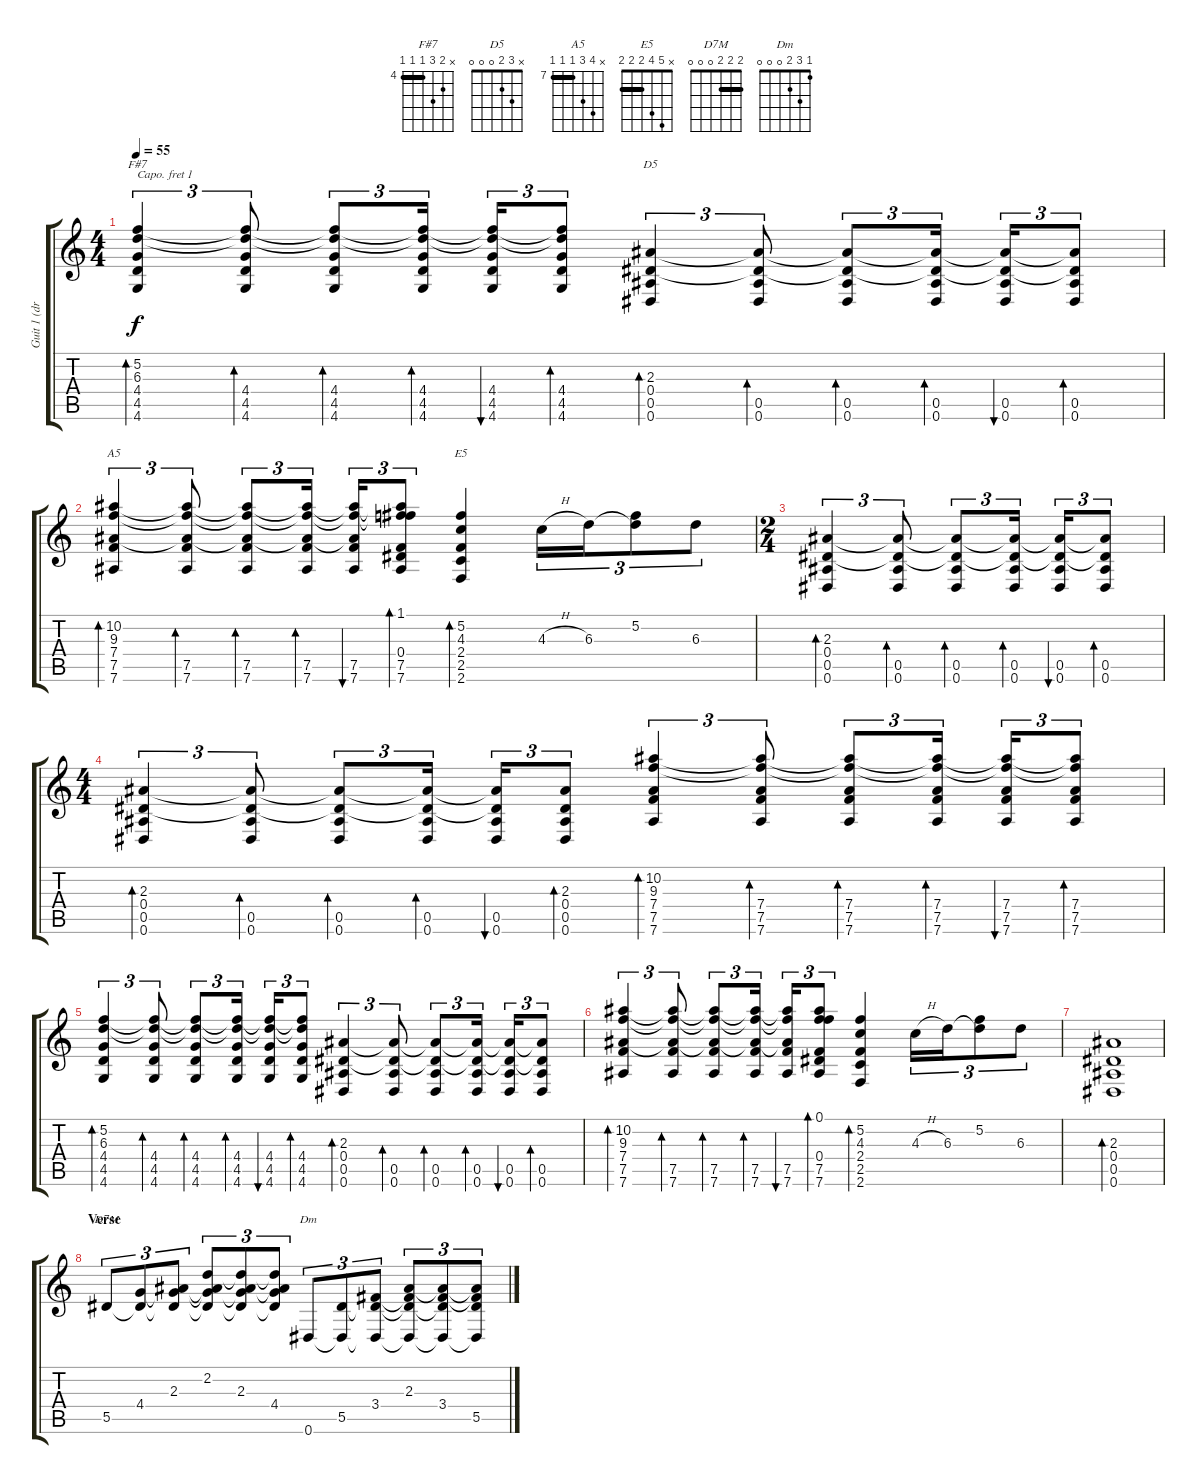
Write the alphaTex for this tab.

\track ("Guit 1 (dropped D)" "Guit 1 (dr") {instrument electricguitarjazz}
\staff {score tabs}
\capo 1
\tuning (E4 B3 G3 D3 A2 D2) {hide}
\chord ("F#7" x 5 6 4 4 4) {firstfret 4 barre 4}
\chord ("D5" x 3 2 0 0 0)
\chord ("A5" x 10 9 7 7 7) {firstfret 7 barre 7}
\chord ("E5" x 5 4 2 2 2) {barre 2}
\chord ("D7M" 2 2 2 0 0 0) {barre 2}
\chord ("Dm" 1 3 2 0 0 0)
\ts (4 4)
\tempo 55
\clef g2
\ks c
(5.2 6.3 4.4 4.5 4.6).4{tu (3 2) bd 30 ch "F#7" dy f} (5.2{t} 6.3{t} 4.4 4.5 4.6).8{tu (3 2) bd 30} (5.2{t} 6.3{t} 4.4 4.5 4.6).8{tu (3 2) bd 30} (5.2{t} 6.3{t} 4.4 4.5 4.6).16{tu (3 2) bd 30} (5.2{t} 6.3{t} 4.4 4.5 4.6).16{tu (3 2) bu 30} (5.2{t} 6.3{t} 4.4 4.5 4.6).8{tu (3 2) bd 30} (2.3 0.4 0.5 0.6).4{tu (3 2) bd 30 ch "D5"} (2.3{t} 0.4{t} 0.5 0.6).8{tu (3 2) bd 30} (2.3{t} 0.4{t} 0.5 0.6).8{tu (3 2) bd 30} (2.3{t} 0.4{t} 0.5 0.6).16{tu (3 2) bd 30} (2.3{t} 0.4{t} 0.5 0.6).16{tu (3 2) bu 30} (2.3{t} 0.4{t} 0.5 0.6).8{tu (3 2) bd 30} |
(10.2 9.3 7.4 7.5 7.6).4{tu (3 2) bd 30 ch "A5"} (10.2{t} 9.3{t} 7.4{t} 7.5 7.6).8{tu (3 2) bd 30} (10.2{t} 9.3{t} 7.4{t} 7.5 7.6).8{tu (3 2) bd 30} (10.2{t} 9.3{t} 7.4{t} 7.5 7.6).16{tu (3 2) bd 30} (10.2{t} 9.3{t} 7.4{t} 7.5 7.6).16{tu (3 2) bu 30} (1.1{t} 10.2{t} 9.3{t} 0.4 7.5 7.6).8{tu (3 2) bd 30} (5.2 4.3 2.4 2.5 2.6).4{bd 30 ch "E5"} 4.3{h}.16{tu (3 2)} 6.3.16{tu (3 2)} (5.2 6.3{t}).8{tu (3 2)} 6.3.8{tu (3 2)} |
\ts (2 4)
(2.3 0.4 0.5 0.6).4{tu (3 2) bd 30} (2.3{t} 0.4{t} 0.5 0.6).8{tu (3 2) bd 30} (2.3{t} 0.4{t} 0.5 0.6).8{tu (3 2) bd 30} (2.3{t} 0.4{t} 0.5 0.6).16{tu (3 2) bd 30} (2.3{t} 0.4{t} 0.5 0.6).16{tu (3 2) bu 30} (2.3{t} 0.4{t} 0.5 0.6).8{tu (3 2) bd 30} |
\ts (4 4)
(2.3 0.4 0.5 0.6).4{tu (3 2) bd 30} (2.3{t} 0.4{t} 0.5 0.6).8{tu (3 2) bd 30} (2.3{t} 0.4{t} 0.5 0.6).8{tu (3 2) bd 30} (2.3{t} 0.4{t} 0.5 0.6).16{tu (3 2) bd 30} (2.3{t} 0.4{t} 0.5 0.6).16{tu (3 2) bu 30} (2.3 0.4 0.5 0.6).8{tu (3 2) bd 30} (10.2 9.3 7.4 7.5 7.6).4{tu (3 2) bd 30} (10.2{t} 9.3{t} 7.4 7.5 7.6).8{tu (3 2) bd 30} (10.2{t} 9.3{t} 7.4 7.5 7.6).8{tu (3 2) bd 30} (10.2{t} 9.3{t} 7.4 7.5 7.6).16{tu (3 2) bd 30} (10.2{t} 9.3{t} 7.4 7.5 7.6).16{tu (3 2) bu 30} (10.2{t} 9.3{t} 7.4 7.5 7.6).8{tu (3 2) bd 30} |
(5.2 6.3 4.4 4.5 4.6).4{tu (3 2) bd 30} (5.2{t} 6.3{t} 4.4 4.5 4.6).8{tu (3 2) bd 30} (5.2{t} 6.3{t} 4.4 4.5 4.6).8{tu (3 2) bd 30} (5.2{t} 6.3{t} 4.4 4.5 4.6).16{tu (3 2) bd 30} (5.2{t} 6.3{t} 4.4 4.5 4.6).16{tu (3 2) bu 30} (5.2{t} 6.3{t} 4.4 4.5 4.6).8{tu (3 2) bd 30} (2.3 0.4 0.5 0.6).4{tu (3 2) bd 30} (2.3{t} 0.4{t} 0.5 0.6).8{tu (3 2) bd 30} (2.3{t} 0.4{t} 0.5 0.6).8{tu (3 2) bd 30} (2.3{t} 0.4{t} 0.5 0.6).16{tu (3 2) bd 30} (2.3{t} 0.4{t} 0.5 0.6).16{tu (3 2) bu 30} (2.3{t} 0.4{t} 0.5 0.6).8{tu (3 2) bd 30} |
(10.2 9.3 7.4 7.5 7.6).4{tu (3 2) bd 30} (10.2{t} 9.3{t} 7.4{t} 7.5 7.6).8{tu (3 2) bd 30} (10.2{t} 9.3{t} 7.4{t} 7.5 7.6).8{tu (3 2) bd 30} (10.2{t} 9.3{t} 7.4{t} 7.5 7.6).16{tu (3 2) bd 30} (10.2{t} 9.3{t} 7.4{t} 7.5 7.6).16{tu (3 2) bu 30} (0.1 10.2{t} 9.3{t} 0.4 7.5 7.6).8{tu (3 2) bd 30} (5.2 4.3 2.4 2.5 2.6).4{bd 30} 4.3{h}.16{tu (3 2)} 6.3.16{tu (3 2)} (5.2 6.3{t}).8{tu (3 2)} 6.3.8{tu (3 2)} |
(2.3 0.4 0.5 0.6).1{bd 30} |
\section ("" "Verse")
5.5.8{tu (3 2) ch "D7M"} (4.4 5.5{t}).8{tu (3 2)} (2.3 4.4{t} 5.5{t}).8{tu (3 2)} (2.2 2.3{t} 4.4{t} 5.5{t}).8{tu (3 2)} (2.2{t} 2.3 4.4{t} 5.5{t}).8{tu (3 2)} (2.2{t} 2.3{t} 4.4 5.5{t}).8{tu (3 2)} 0.6.8{tu (3 2) ch "Dm"} (5.5 0.6{t}).8{tu (3 2)} (3.4 5.5{t} 0.6{t}).8{tu (3 2)} (2.3 3.4{t} 5.5{t} 0.6{t}).8{tu (3 2)} (2.3{t} 3.4 5.5{t} 0.6{t}).8{tu (3 2)} (2.3{t} 3.4{t} 5.5 0.6{t}).8{tu (3 2)}
